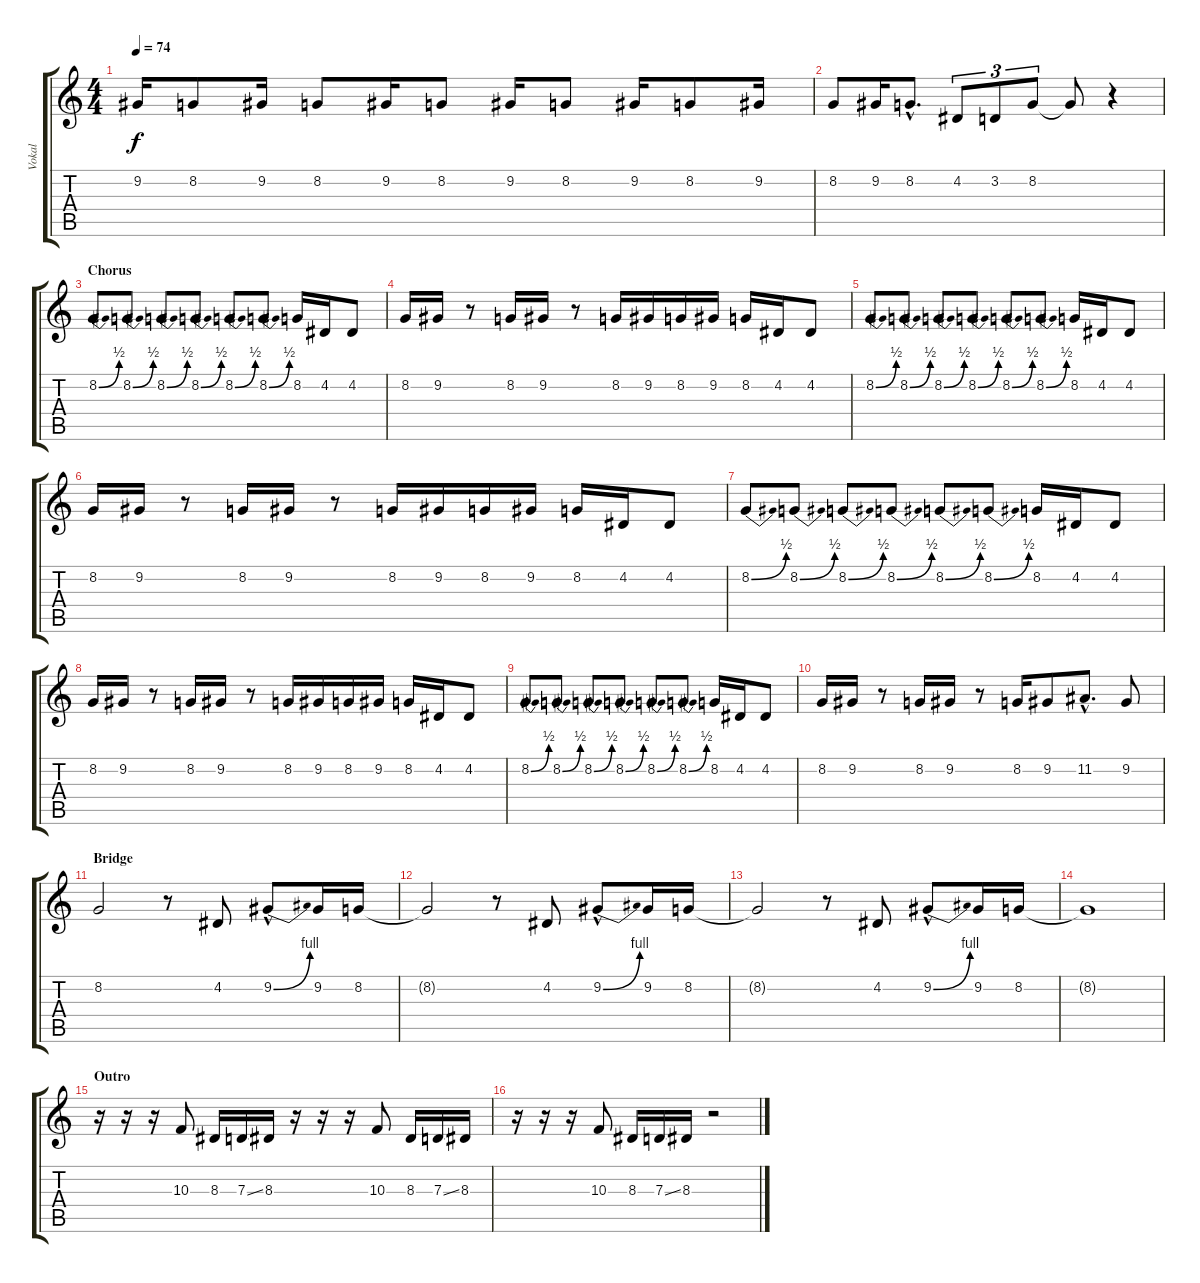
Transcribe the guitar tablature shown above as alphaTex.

\track ("Vokal" "Vokal") {instrument sopranosax}
\staff {score tabs}
\tuning (E4 B3 G3 D3 A2 E2) {hide}
\ts (4 4)
\tempo 74
\clef g2
\ks c
9.2.16{dy f} 8.2.8 9.2.16 8.2.8 9.2.16 8.2.8 9.2.16 8.2.8 9.2.16 8.2.8 9.2.16 |
8.2.8 9.2.16 8.2{hac}.8{d} 4.2.8{tu (3 2)} 3.2.8{tu (3 2)} 8.2.8{tu (3 2)} 8.2{t}.8 r.4 |
\section ("" "Chorus")
8.2{be (bend 0 0 60 2)}.8 8.2{be (bend 0 0 60 2)}.8 8.2{be (bend 0 0 60 2)}.8 8.2{be (bend 0 0 60 2)}.8 8.2{be (bend 0 0 60 2)}.8 8.2{be (bend 0 0 60 2)}.8 8.2.16 4.2.16 4.2.8 |
8.2.16 9.2.16 r.8 8.2.16 9.2.16 r.8 8.2.16 9.2.16 8.2.16 9.2.16 8.2.16 4.2.16 4.2.8 |
8.2{be (bend 0 0 60 2)}.8 8.2{be (bend 0 0 60 2)}.8 8.2{be (bend 0 0 60 2)}.8 8.2{be (bend 0 0 60 2)}.8 8.2{be (bend 0 0 60 2)}.8 8.2{be (bend 0 0 60 2)}.8 8.2.16 4.2.16 4.2.8 |
8.2.16 9.2.16 r.8 8.2.16 9.2.16 r.8 8.2.16 9.2.16 8.2.16 9.2.16 8.2.16 4.2.16 4.2.8 |
8.2{be (bend 0 0 60 2)}.8 8.2{be (bend 0 0 60 2)}.8 8.2{be (bend 0 0 60 2)}.8 8.2{be (bend 0 0 60 2)}.8 8.2{be (bend 0 0 60 2)}.8 8.2{be (bend 0 0 60 2)}.8 8.2.16 4.2.16 4.2.8 |
8.2.16 9.2.16 r.8 8.2.16 9.2.16 r.8 8.2.16 9.2.16 8.2.16 9.2.16 8.2.16 4.2.16 4.2.8 |
8.2{be (bend 0 0 60 2)}.8 8.2{be (bend 0 0 60 2)}.8 8.2{be (bend 0 0 60 2)}.8 8.2{be (bend 0 0 60 2)}.8 8.2{be (bend 0 0 60 2)}.8 8.2{be (bend 0 0 60 2)}.8 8.2.16 4.2.16 4.2.8 |
8.2.16 9.2.16 r.8 8.2.16 9.2.16 r.8 8.2.16 9.2.8 11.2{hac}.8{d} 9.2.8 |
\section ("" "Bridge")
8.2.2 r.8 4.2.8 9.2{be (bend 0 0 60 4) hac}.8 9.2.16 8.2.16 |
8.2{t}.2 r.8 4.2.8 9.2{be (bend 0 0 60 4) hac}.8 9.2.16 8.2.16 |
8.2{t}.2 r.8 4.2.8 9.2{be (bend 0 0 60 4) hac}.8 9.2.16 8.2.16 |
8.2{t}.1 |
\section ("" "Outro")
r.16 r.16 r.16 10.3.8 8.3.16 7.3{ss}.16 8.3.16 r.16 r.16 r.16 10.3.8 8.3.16 7.3{ss}.16 8.3.16 |
r.16 r.16 r.16 10.3.8 8.3.16 7.3{ss}.16 8.3.16 r.2
